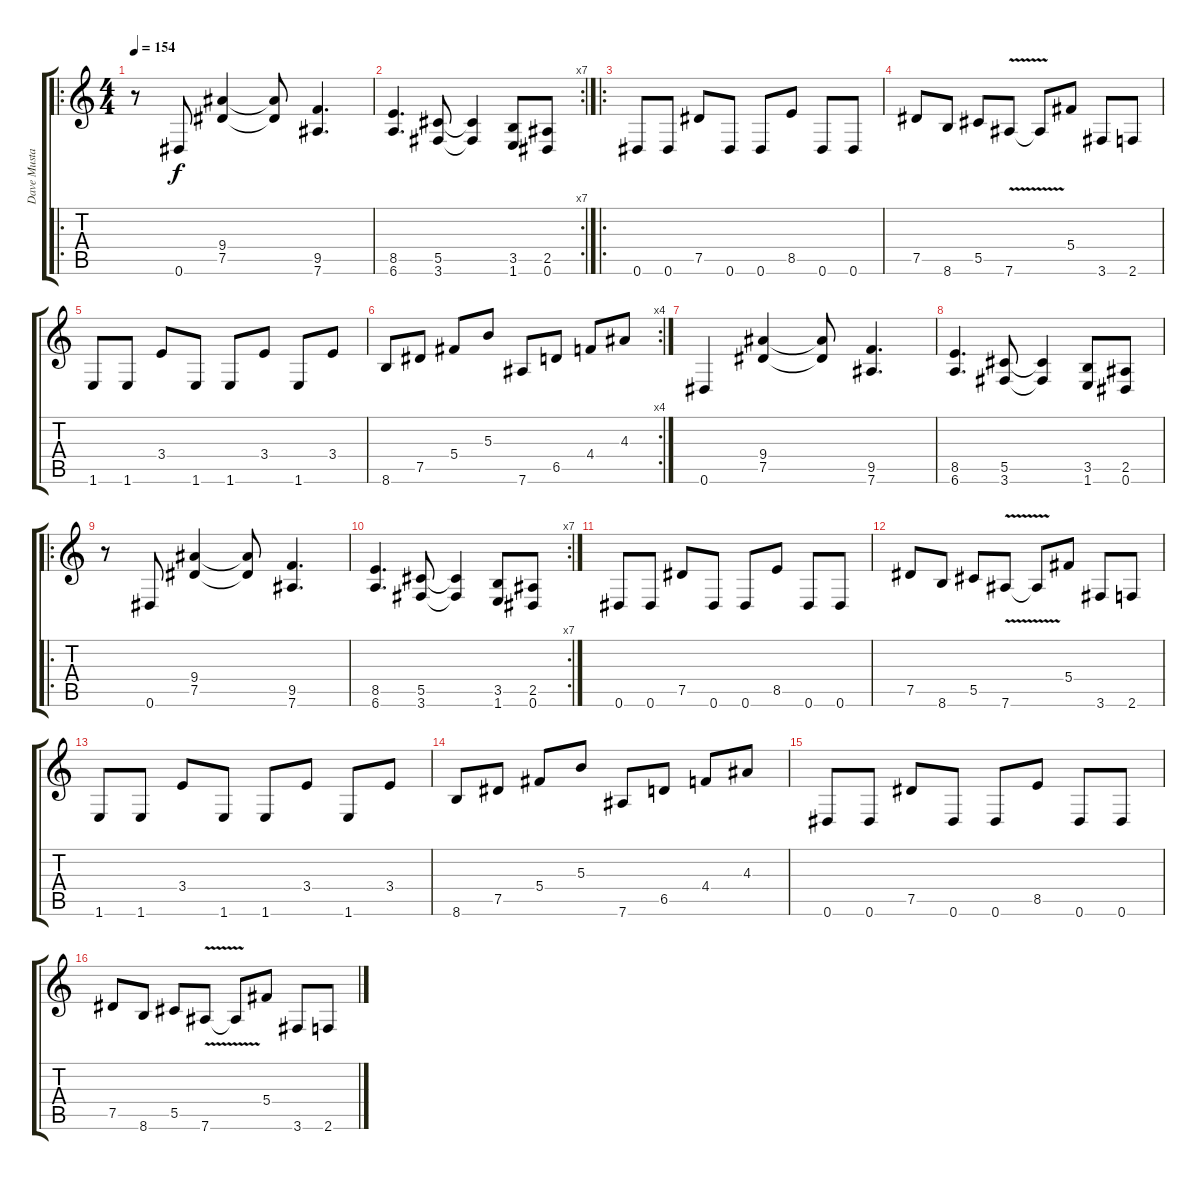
\track ("Dave Mustaine" "Dave Musta") {instrument distortionguitar}
\staff {score tabs}
\tuning (Eb4 Bb3 Gb3 Db3 Ab2 Eb2) {hide}
\ro
\ts (4 4)
\tempo 154
\clef g2
\ks c
r.8{dy f} 0.6.8 (9.4 7.5).4 (9.4{t} 7.5{t}).8 (9.5 7.6).4{d} |
\rc 7
(8.5 6.6).4{d} (5.5 3.6).8 (5.5{t} 3.6{t}).4 (3.5 1.6).8 (2.5 0.6).8 |
\ro
0.6.8 0.6.8 7.5.8 0.6.8 0.6.8 8.5.8 0.6.8 0.6.8 |
7.5.8 8.6.8 5.5.8 7.6{v}.8 7.6{t}.8 5.4.8 3.6.8 2.6.8 |
1.6.8 1.6.8 3.4.8 1.6.8 1.6.8 3.4.8 1.6.8 3.4.8 |
\rc 4
8.6.8 7.5.8 5.4.8 5.3.8 7.6.8 6.5.8 4.4.8 4.3.8 |
0.6.4 (9.4 7.5).4 (9.4{t} 7.5{t}).8 (9.5 7.6).4{d} |
(8.5 6.6).4{d} (5.5 3.6).8 (5.5{t} 3.6{t}).4 (3.5 1.6).8 (2.5 0.6).8 |
\ro
r.8 0.6.8 (9.4 7.5).4 (9.4{t} 7.5{t}).8 (9.5 7.6).4{d} |
\rc 7
(8.5 6.6).4{d} (5.5 3.6).8 (5.5{t} 3.6{t}).4 (3.5 1.6).8 (2.5 0.6).8 |
0.6.8 0.6.8 7.5.8 0.6.8 0.6.8 8.5.8 0.6.8 0.6.8 |
7.5.8 8.6.8 5.5.8 7.6{v}.8 7.6{t}.8 5.4.8 3.6.8 2.6.8 |
1.6.8 1.6.8 3.4.8 1.6.8 1.6.8 3.4.8 1.6.8 3.4.8 |
8.6.8 7.5.8 5.4.8 5.3.8 7.6.8 6.5.8 4.4.8 4.3.8 |
0.6.8 0.6.8 7.5.8 0.6.8 0.6.8 8.5.8 0.6.8 0.6.8 |
7.5.8 8.6.8 5.5.8 7.6{v}.8 7.6{t}.8 5.4.8 3.6.8 2.6.8
